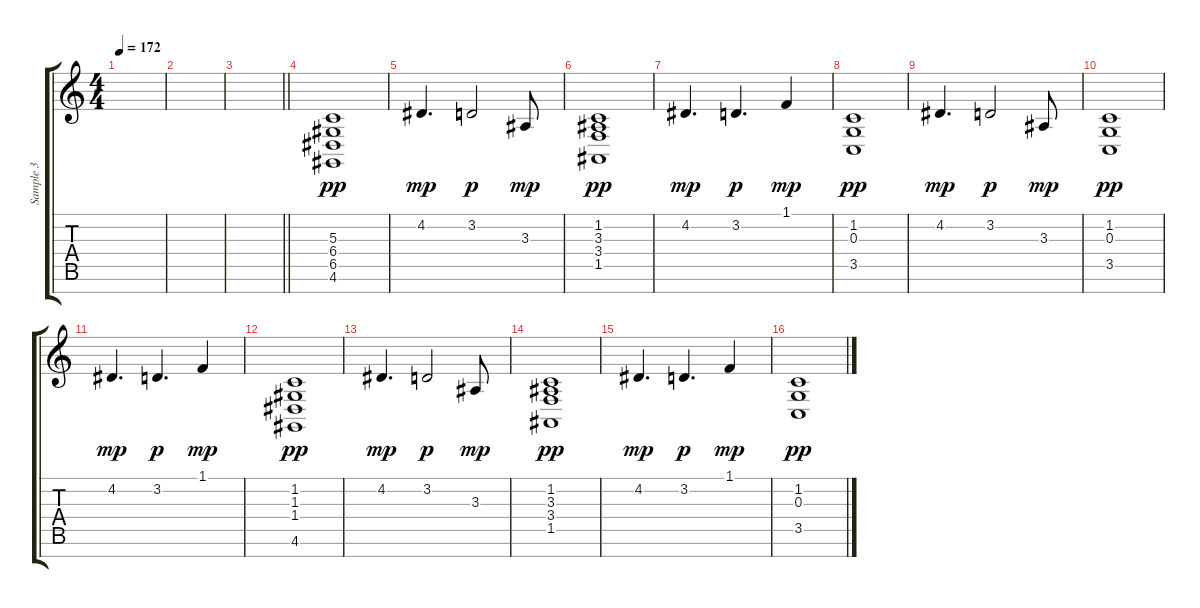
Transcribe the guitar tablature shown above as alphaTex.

\track ("Sample 3" "Sample 3") {instrument stringensemble1}
\staff {score tabs}
\tuning (E4 B3 G3 D3 A2 E2 B1) {hide}
\ts (4 4)
\tempo 172
\clef g2
\ks c
|
|
\barLineRight lightlight
|
\section ("" " ")
(5.3 6.4 6.5 4.6).1{dy pp} |
4.2.4{d dy mp} 3.2.2{dy p} 3.3.8{dy mp} |
(1.2 3.3 3.4 1.5).1{dy pp} |
4.2.4{d dy mp} 3.2.4{d dy p} 1.1.4{dy mp} |
(1.2 0.3 3.5).1{dy pp} |
4.2.4{d dy mp} 3.2.2{dy p} 3.3.8{dy mp} |
(1.2 0.3 3.5).1{dy pp} |
4.2.4{d dy mp} 3.2.4{d dy p} 1.1.4{dy mp} |
(1.2 1.3 1.4 4.6).1{dy pp} |
4.2.4{d dy mp} 3.2.2{dy p} 3.3.8{dy mp} |
(1.2 3.3 3.4 1.5).1{dy pp} |
4.2.4{d dy mp} 3.2.4{d dy p} 1.1.4{dy mp} |
(1.2 0.3 3.5).1{dy pp}
